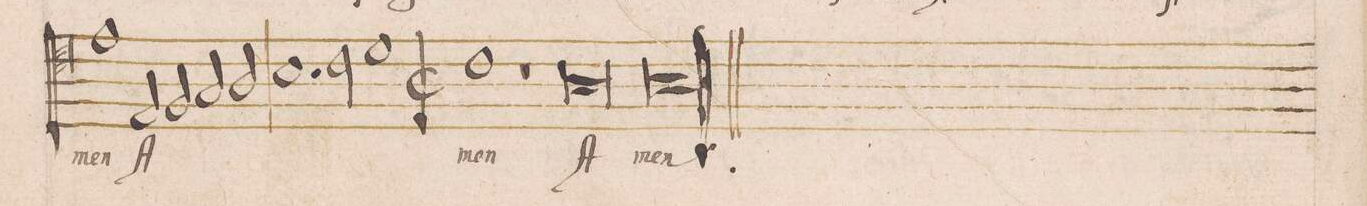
**kern	**text
*I"TENOR	*
*clefC4	*
*k[]	*
*met(O|)	*
*M3/2	*
1e	-men
2E/	A-
2F/	.
2G/	.
2A/	.
=117-	=117-
1.B	.
2c\	.
1d	.
=118-	=118-
*M2/1	*
*met(C|)	*
1c	-men
1r	.
=119-	=119-
0A	A-
=120-	=120-
0Al	-men.
==	==
*-	*-
